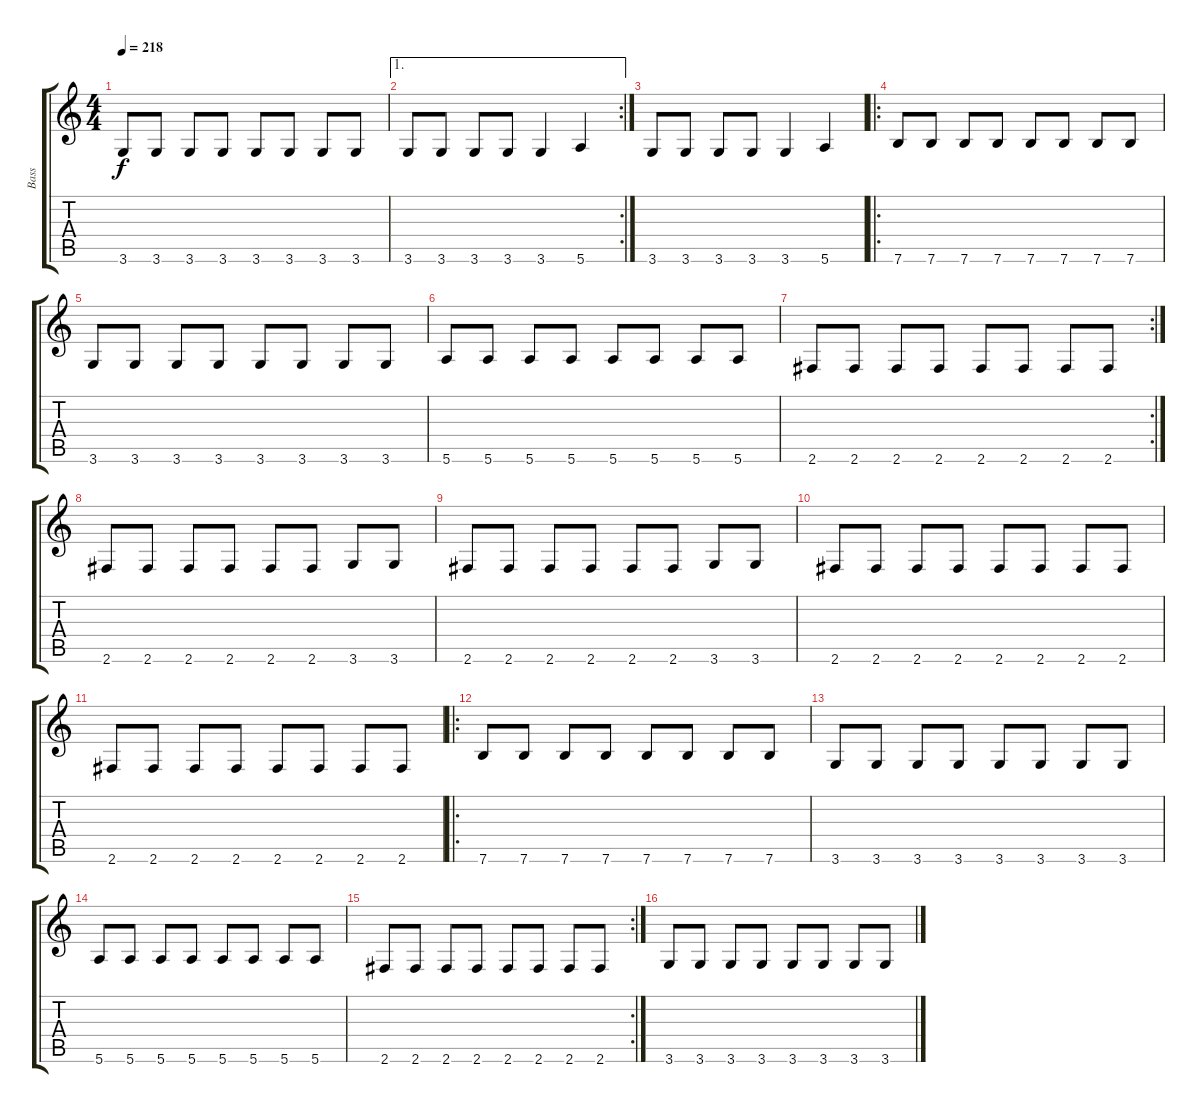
\track ("Bass" "Bass") {instrument electricbassfinger}
\staff {score tabs}
\tuning (E4 B3 G3 D3 A2 E2) {hide}
\ts (4 4)
\tempo 218
\clef g2
\ks c
3.6.8{dy f} 3.6.8 3.6.8 3.6.8 3.6.8 3.6.8 3.6.8 3.6.8 |
\ae 1
\rc 2
3.6.8 3.6.8 3.6.8 3.6.8 3.6.4 5.6.4 |
3.6.8 3.6.8 3.6.8 3.6.8 3.6.4 5.6.4 |
\ro
7.6.8 7.6.8 7.6.8 7.6.8 7.6.8 7.6.8 7.6.8 7.6.8 |
3.6.8 3.6.8 3.6.8 3.6.8 3.6.8 3.6.8 3.6.8 3.6.8 |
5.6.8 5.6.8 5.6.8 5.6.8 5.6.8 5.6.8 5.6.8 5.6.8 |
\rc 2
2.6.8 2.6.8 2.6.8 2.6.8 2.6.8 2.6.8 2.6.8 2.6.8 |
2.6.8 2.6.8 2.6.8 2.6.8 2.6.8 2.6.8 3.6.8 3.6.8 |
2.6.8 2.6.8 2.6.8 2.6.8 2.6.8 2.6.8 3.6.8 3.6.8 |
2.6.8 2.6.8 2.6.8 2.6.8 2.6.8 2.6.8 2.6.8 2.6.8 |
2.6.8 2.6.8 2.6.8 2.6.8 2.6.8 2.6.8 2.6.8 2.6.8 |
\ro
7.6.8 7.6.8 7.6.8 7.6.8 7.6.8 7.6.8 7.6.8 7.6.8 |
3.6.8 3.6.8 3.6.8 3.6.8 3.6.8 3.6.8 3.6.8 3.6.8 |
5.6.8 5.6.8 5.6.8 5.6.8 5.6.8 5.6.8 5.6.8 5.6.8 |
\rc 2
2.6.8 2.6.8 2.6.8 2.6.8 2.6.8 2.6.8 2.6.8 2.6.8 |
3.6.8 3.6.8 3.6.8 3.6.8 3.6.8 3.6.8 3.6.8 3.6.8
